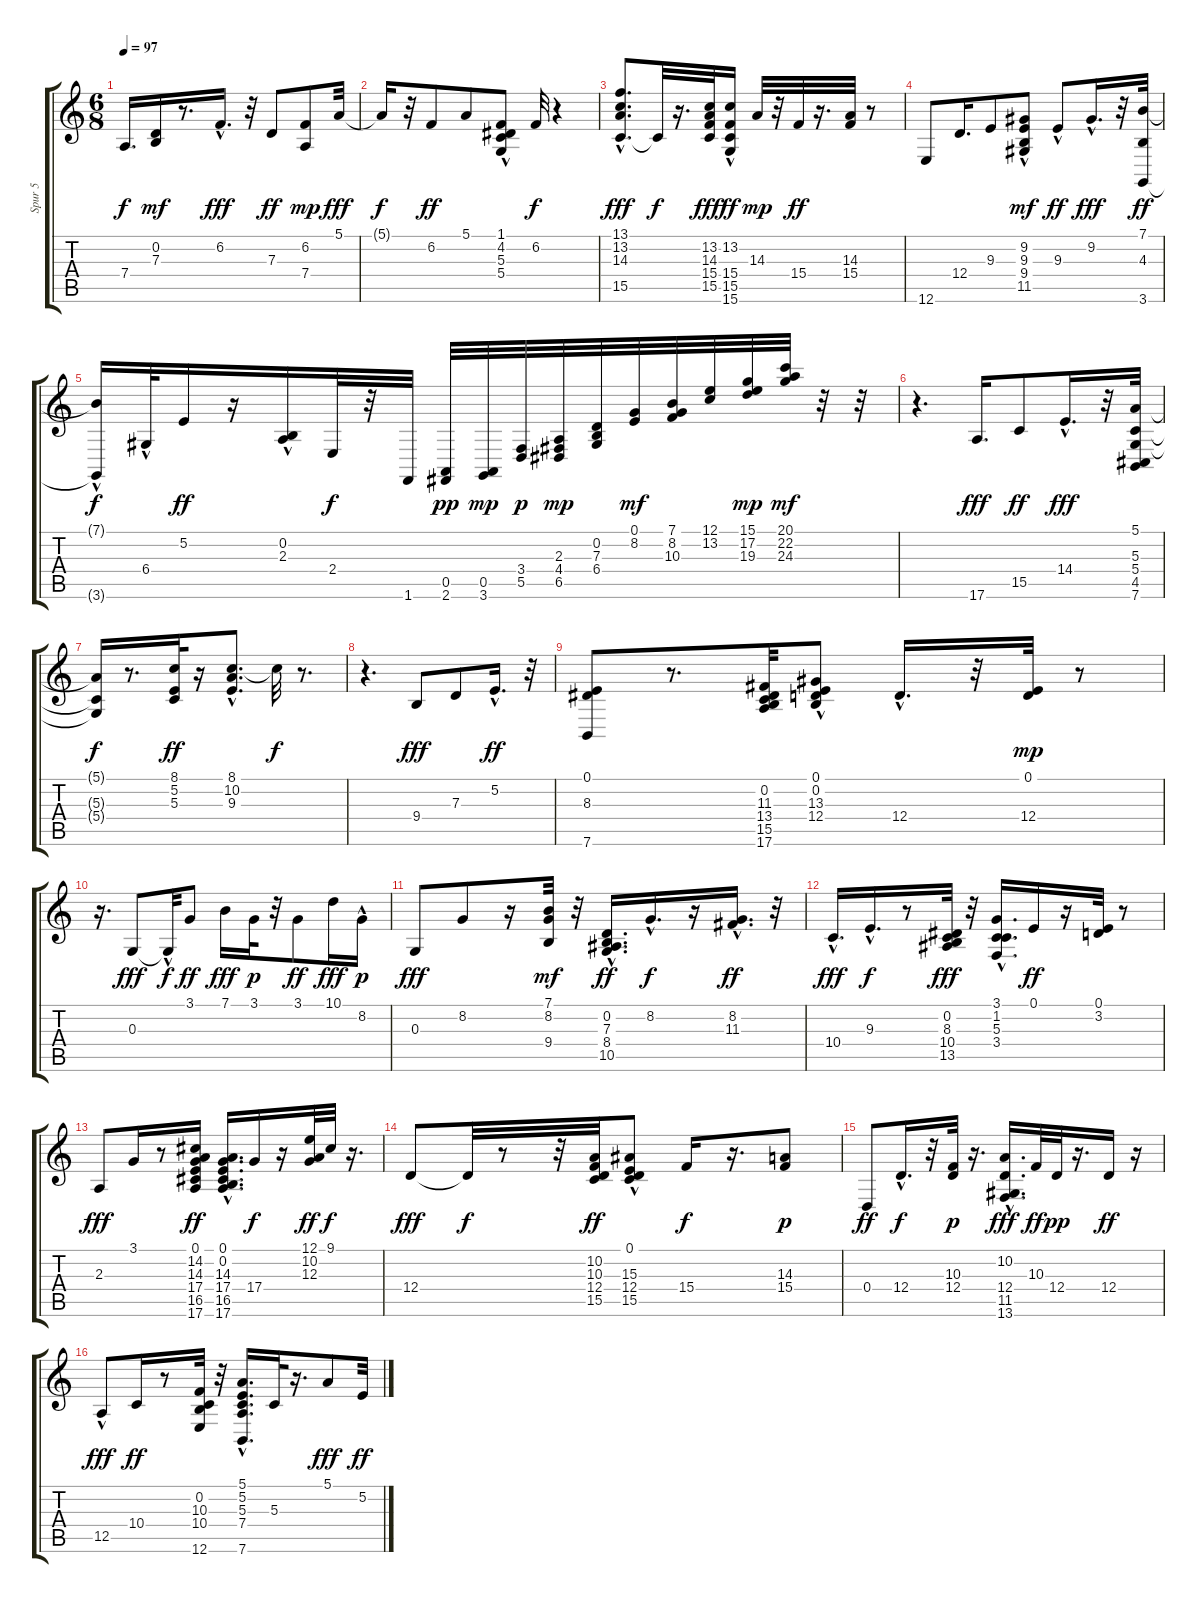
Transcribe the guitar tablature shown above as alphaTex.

\track ("Spur 5" "Spur 5") {instrument acousticgrandpiano}
\staff {score tabs}
\tuning (E4 B3 G3 D3 A2 E2) {hide}
\ts (6 8)
\tempo 97
\clef g2
\ks c
7.4{t}.16{d dy f} (0.2 7.3).16{dy mf} r.8{d} 6.2{hac}.16{d dy fff} r.32 7.3.8{dy ff} (6.2 7.4).8{dy mp} 5.1.32{dy fff} |
5.1{t}.16{dy f} r.32 6.2.8{dy ff} 5.1.8 (1.1 4.2{hac} 5.3 5.4).8 6.2.32{dy f} r.4 |
(13.1 13.2 14.3 15.5{hac}).8{d dy fff} 15.5{t}.32{dy f} r.16{d} (13.2 14.3 15.4 15.5).32{dy fff} (13.2{hac} 15.4 15.5 15.6{hac}).16{dy ff} 14.3.32{dy mp} r.32 15.4.32{dy ff} r.16{d} (14.3 15.4).32 r.8 |
12.6.8 12.4.16{d} 9.3.8 (9.2{hac} 9.3 9.4 11.5).8{dy mf} 9.3{hac}.8{dy ff} 9.2{hac}.16{d dy fff} r.32 (7.1 4.3 3.6).32{dy ff} |
(7.1{t} 3.6{hac t}).16{dy f} 6.4{hac}.32 5.2.16{dy ff} r.16 (0.2{hac} 2.3{hac}).16 2.4.32{dy f} r.32 1.6.32 (0.5 2.6).32{dy pp} (0.5 3.6).32{dy mp} (3.4 5.5).32{dy p} (2.3 4.4 6.5).32{dy mp} (0.2 7.3 6.4).32 (0.1 8.2).32{dy mf} (7.1 8.2 10.3).32 (12.1 13.2).32 (15.1 17.2 19.3).32{dy mp} (20.1 22.2 24.3).32{dy mf} r.32 r.32 |
r.4{d} 17.6.16{d dy fff} 15.5.8{dy ff} 14.4{hac}.16{d dy fff} r.32 (5.1 5.3 5.4 4.5 7.6).32 |
(5.1{t} 5.3{t} 5.4{t}).16{dy f} r.8{d} (8.1 5.2 5.3).32{dy ff} r.16 (8.1{hac} 10.2 9.3{hac}).8{d} 8.1{t}.32{dy f} r.8{d} |
r.4{d} 9.4.8{dy fff} 7.3.8 5.2{hac}.16{d dy ff} r.32 |
(0.1 8.3 7.6).8 r.8{d} (0.2 11.3 13.4 15.5 17.6).32 (0.1{hac} 0.2 13.3{hac} 12.4).8 12.4{hac}.16{d} r.32 (0.1 12.4).32{dy mp} r.8 |
r.16{d} 0.3.8{dy fff} 0.3{hac t}.32{dy f} 3.1.8{dy ff} 7.1.16{dy fff} 3.1.32{dy p} r.32 3.1.8{dy ff} 10.1.16{dy fff} 8.2{hac}.16{dy p} |
0.3.8{dy fff} 8.2.8 r.16 (7.1 8.2 9.4).32{dy mf} r.32 (0.2 7.3{hac} 8.4 10.5).16{d dy ff} 8.2{hac}.16{d dy f} r.16 (8.2{hac} 11.3{hac}).16{d dy ff} r.32 |
10.4{hac}.16{d dy fff} 9.3{hac}.16{d dy f} r.8 (0.2 8.3 10.4 13.5).32{dy fff} r.32 (3.1 1.2 5.3{hac} 3.4{hac}).16{d} 0.1.16{dy ff} r.16 (0.1 3.2).32 r.8 |
2.3.8{dy fff} 3.1.16 r.8 (0.1 14.2 14.3 17.4 16.5 17.6).16{dy ff} (0.1 0.2{hac} 14.3{hac} 17.4 16.5 17.6).16{d} 17.4.16{dy f} r.16 (12.1 10.2 12.3).32{dy ff} 9.1.32{dy f} r.16{d} |
12.4.8{dy fff} 12.4{t}.32{dy f} r.8 r.32 (10.2 10.3 12.4 15.5).32{dy ff} (0.1{hac} 15.3 12.4 15.5).8 15.4.16{dy f} r.16{d} (14.3 15.4).8{dy p} |
0.4.8{dy ff} 12.4{hac}.16{d dy f} r.32 (10.3 12.4).32{dy p} r.16{d} (10.2 12.4{hac} 11.5 13.6).16{d dy fff} 10.3.32{dy ff} 12.4.32{dy pp} r.16{d} 12.4.16{dy ff} r.16 |
12.5{hac}.8{dy fff} 10.4.16{dy ff} r.8 (0.2 10.3 10.4 12.6).32 r.32 (5.1{hac} 5.2{hac} 5.3{hac} 7.4 7.6).16{d} 5.3.32 r.16{d} 5.1.8{dy fff} 5.2.32{dy ff}
